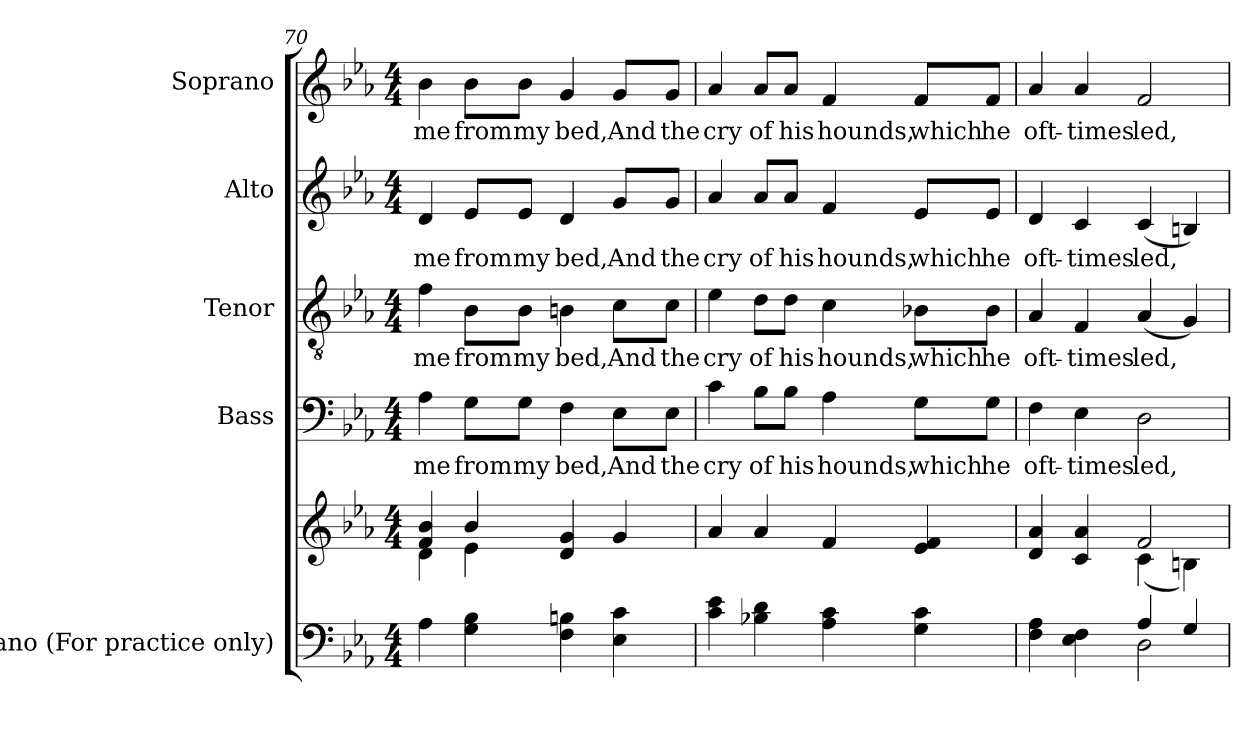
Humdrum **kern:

**kern	**kern	**kern	**text	**kern	**text	**kern	**text	**kern	**text
*part5	*part5	*part4	*part4	*part3	*part3	*part2	*part2	*part1	*part1
*staff6	*staff5	*staff4	*staff4	*staff3	*staff3	*staff2	*staff2	*staff1	*staff1
*I"Piano (For practice only)	*	*I"Bass	*	*I"Tenor	*	*I"Alto	*	*I"Soprano	*
*I'Pno.	*	*I'B.	*	*I'T.	*	*I'A.	*	*I'S.	*
*clefF4	*clefG2	*clefF4	*	*clefGv2	*	*clefG2	*	*clefG2	*
*	*	*	*	*ITrd7c12	*	*	*	*	*
*k[b-e-a-]	*k[b-e-a-]	*k[b-e-a-]	*	*k[b-e-a-]	*	*k[b-e-a-]	*	*k[b-e-a-]	*
*E-:	*E-:	*E-:	*	*E-:	*	*E-:	*	*E-:	*
*M4/4	*M4/4	*M4/4	*	*M4/4	*	*M4/4	*	*M4/4	*
=70	=70	=70	=70	=70	=70	=70	=70	=70	=70
*	*^	*	*	*	*	*	*	*	*
!	!	!	!	!LO:LY:b:color=#000000	!	!	!	!	!	!
!	!	!	!	!	!	!LO:LY:b:color=#000000	!	!	!	!
!	!	!	!	!	!	!	!	!LO:LY:b:color=#000000	!	!
!	!	!	!	!	!	!	!	!	!	!LO:LY:b:color=#000000
4A-i\	4fi/ 4b-i	4di\	4A-i\	me	4Fi\	me	4di/	me	4b-i\	me
!	!	!	!	!LO:LY:b:color=#000000	!	!	!	!	!	!
!	!	!	!	!	!	!LO:LY:b:color=#000000	!	!	!	!
!	!	!	!	!	!	!	!	!LO:LY:b:color=#000000	!	!
!	!	!	!	!	!	!	!	!	!	!LO:LY:b:color=#000000
4Gi\ 4B-i	4b-i/	4e-i\	8Gi\L	from	8BB-i\L	from	8e-i/L	from	8b-i\L	from
!	!	!	!	!LO:LY:b:color=#000000	!	!	!	!	!	!
!	!	!	!	!	!	!LO:LY:b:color=#000000	!	!	!	!
!	!	!	!	!	!	!	!	!LO:LY:b:color=#000000	!	!
!	!	!	!	!	!	!	!	!	!	!LO:LY:b:color=#000000
.	.	.	8Gi\J	my	8BB-i\J	my	8e-i/J	my	8b-i\J	my
!	!	!	!	!LO:LY:b:color=#000000	!	!	!	!	!	!
!	!	!	!	!	!	!LO:LY:b:color=#000000	!	!	!	!
!	!	!	!	!	!	!	!	!LO:LY:b:color=#000000	!	!
!	!	!	!	!	!	!	!	!	!	!LO:LY:b:color=#000000
4Fi\ 4Bni	4di/ 4gi	2ryy	4Fi\	bed,	4BBni\	bed,	4di/	bed,	4gi/	bed,
!	!	!	!	!LO:LY:b:color=#000000	!	!	!	!	!	!
!	!	!	!	!	!	!LO:LY:b:color=#000000	!	!	!	!
!	!	!	!	!	!	!	!	!LO:LY:b:color=#000000	!	!
!	!	!	!	!	!	!	!	!	!	!LO:LY:b:color=#000000
4E-i\ 4ci	4gi/	.	8E-i\L	And	8Ci\L	And	8gi/L	And	8gi/L	And
!	!	!	!	!LO:LY:b:color=#000000	!	!	!	!	!	!
!	!	!	!	!	!	!LO:LY:b:color=#000000	!	!	!	!
!	!	!	!	!	!	!	!	!LO:LY:b:color=#000000	!	!
!	!	!	!	!	!	!	!	!	!	!LO:LY:b:color=#000000
.	.	.	8E-i\J	the	8Ci\J	the	8gi/J	the	8gi/J	the
*	*v	*v	*	*	*	*	*	*	*	*
=71	=71	=71	=71	=71	=71	=71	=71	=71	=71
!	!	!	!LO:LY:b:color=#000000	!	!	!	!	!	!
!	!	!	!	!	!LO:LY:b:color=#000000	!	!	!	!
!	!	!	!	!	!	!	!LO:LY:b:color=#000000	!	!
!	!	!	!	!	!	!	!	!	!LO:LY:b:color=#000000
4ci\ 4e-i	4a-i/	4ci\	cry	4E-i\	cry	4a-i/	cry	4a-i/	cry
!	!	!	!LO:LY:b:color=#000000	!	!	!	!	!	!
!	!	!	!	!	!LO:LY:b:color=#000000	!	!	!	!
!	!	!	!	!	!	!	!LO:LY:b:color=#000000	!	!
!	!	!	!	!	!	!	!	!	!LO:LY:b:color=#000000
4B-Xi\ 4di	4a-i/	8B-i\L	of	8Di\L	of	8a-i/L	of	8a-i/L	of
!	!	!	!LO:LY:b:color=#000000	!	!	!	!	!	!
!	!	!	!	!	!LO:LY:b:color=#000000	!	!	!	!
!	!	!	!	!	!	!	!LO:LY:b:color=#000000	!	!
!	!	!	!	!	!	!	!	!	!LO:LY:b:color=#000000
.	.	8B-i\J	his	8Di\J	his	8a-i/J	his	8a-i/J	his
!	!	!	!LO:LY:b:color=#000000	!	!	!	!	!	!
!	!	!	!	!	!LO:LY:b:color=#000000	!	!	!	!
!	!	!	!	!	!	!	!LO:LY:b:color=#000000	!	!
!	!	!	!	!	!	!	!	!	!LO:LY:b:color=#000000
4A-i\ 4ci	4fi/	4A-i\	hounds,	4Ci\	hounds,	4fi/	hounds,	4fi/	hounds,
!	!	!	!LO:LY:b:color=#000000	!	!	!	!	!	!
!	!	!	!	!	!LO:LY:b:color=#000000	!	!	!	!
!	!	!	!	!	!	!	!LO:LY:b:color=#000000	!	!
!	!	!	!	!	!	!	!	!	!LO:LY:b:color=#000000
4Gi\ 4ci	4e-i/ 4fi	8Gi\L	which	8BB-Xi\L	which	8e-i/L	which	8fi/L	which
!	!	!	!LO:LY:b:color=#000000	!	!	!	!	!	!
!	!	!	!	!	!LO:LY:b:color=#000000	!	!	!	!
!	!	!	!	!	!	!	!LO:LY:b:color=#000000	!	!
!	!	!	!	!	!	!	!	!	!LO:LY:b:color=#000000
.	.	8Gi\J	he	8BB-i\J	he	8e-i/J	he	8fi/J	he
!!LO:PB:g=z
=72	=72	=72	=72	=72	=72	=72	=72	=72	=72
*^	*^	*	*	*	*	*	*	*	*
!	!	!	!	!	!LO:LY:b:color=#000000	!	!	!	!	!	!
!	!	!	!	!	!	!	!LO:LY:b:color=#000000	!	!	!	!
!	!	!	!	!	!	!	!	!	!LO:LY:b:color=#000000	!	!
!	!	!	!	!	!	!	!	!	!	!	!LO:LY:b:color=#000000
4Fi\ 4A-i	2ryy	4di/ 4a-i	2ryy	4Fi\	oft-	4AA-i/	oft-	4di/	oft-	4a-i/	oft-
!	!	!	!	!	!LO:LY:b:color=#000000	!	!	!	!	!	!
!	!	!	!	!	!	!	!LO:LY:b:color=#000000	!	!	!	!
!	!	!	!	!	!	!	!	!	!LO:LY:b:color=#000000	!	!
!	!	!	!	!	!	!	!	!	!	!	!LO:LY:b:color=#000000
4E-i\ 4Fi	.	4ci/ 4a-i	.	4E-i\	-times	4FFi/	-times	4ci/	-times	4a-i/	-times
!	!	!	!	!	!LO:LY:b:color=#000000	!	!	!	!	!	!
!	!	!	!	!	!	!	!LO:LY:b:color=#000000	!	!	!	!
!	!	!	!	!	!	!	!	!	!LO:LY:b:color=#000000	!	!
!	!	!	!	!	!	!	!	!	!	!	!LO:LY:b:color=#000000
4A-i/	2Di\	2fi/	(4ci\	2Di\	led,	(4AA-i/	led,	(4ci/	led,	2fi/	led,
4Gi/	.	.	4Bni\)	.	.	4GGi/)	.	4Bni/)	.	.	.
*v	*v	*	*	*	*	*	*	*	*	*	*
*	*v	*v	*	*	*	*	*	*	*	*
=	=	=	=	=	=	=	=	=	=
*-	*-	*-	*-	*-	*-	*-	*-	*-	*-
